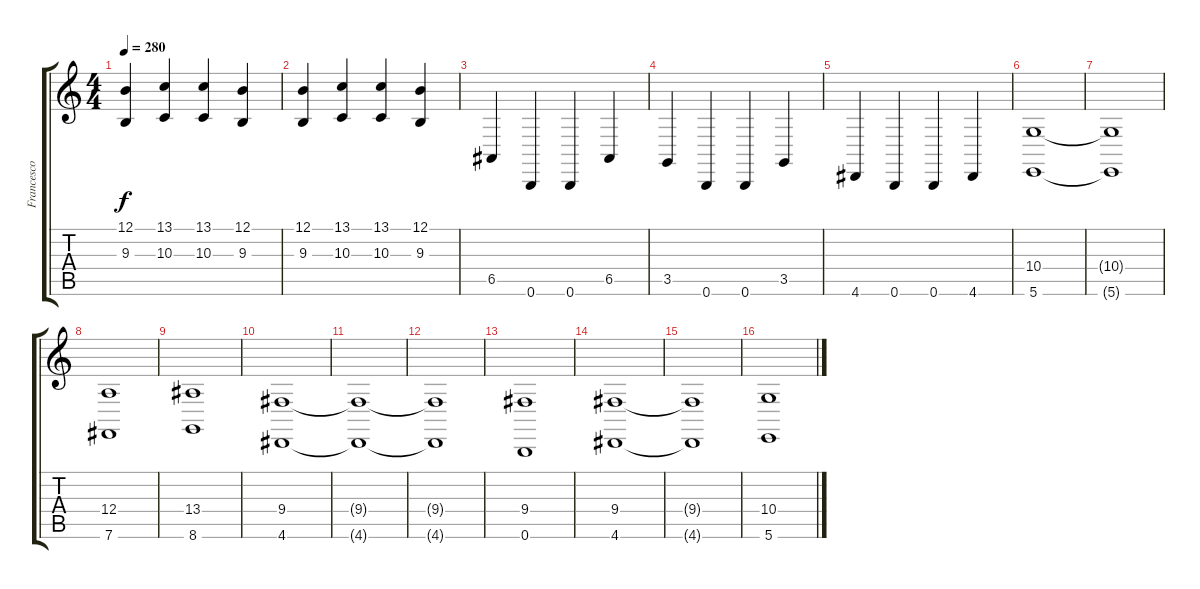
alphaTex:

\track ("Francesco Paoli" "Francesco ") {instrument stringensemble1}
\staff {score tabs}
\tuning (B3 Gb3 D3 A2 E2 B1) {hide}
\ts (4 4)
\tempo 280
\clef g2
\ks c
(12.1 9.3).4{dy f} (13.1 10.3).4 (13.1 10.3).4 (12.1 9.3).4 |
(12.1 9.3).4 (13.1 10.3).4 (13.1 10.3).4 (12.1 9.3).4 |
6.5.4 0.6.4 0.6.4 6.5.4 |
3.5.4 0.6.4 0.6.4 3.5.4 |
4.6.4 0.6.4 0.6.4 4.6.4 |
(10.4 5.6).1 |
(10.4{t} 5.6{t}).1 |
(12.4 7.6).1 |
(13.4 8.6).1 |
(9.4 4.6).1 |
(9.4{t} 4.6{t}).1 |
(9.4{t} 4.6{t}).1 |
(9.4 0.6).1 |
(9.4 4.6).1 |
(9.4{t} 4.6{t}).1 |
(10.4 5.6).1
